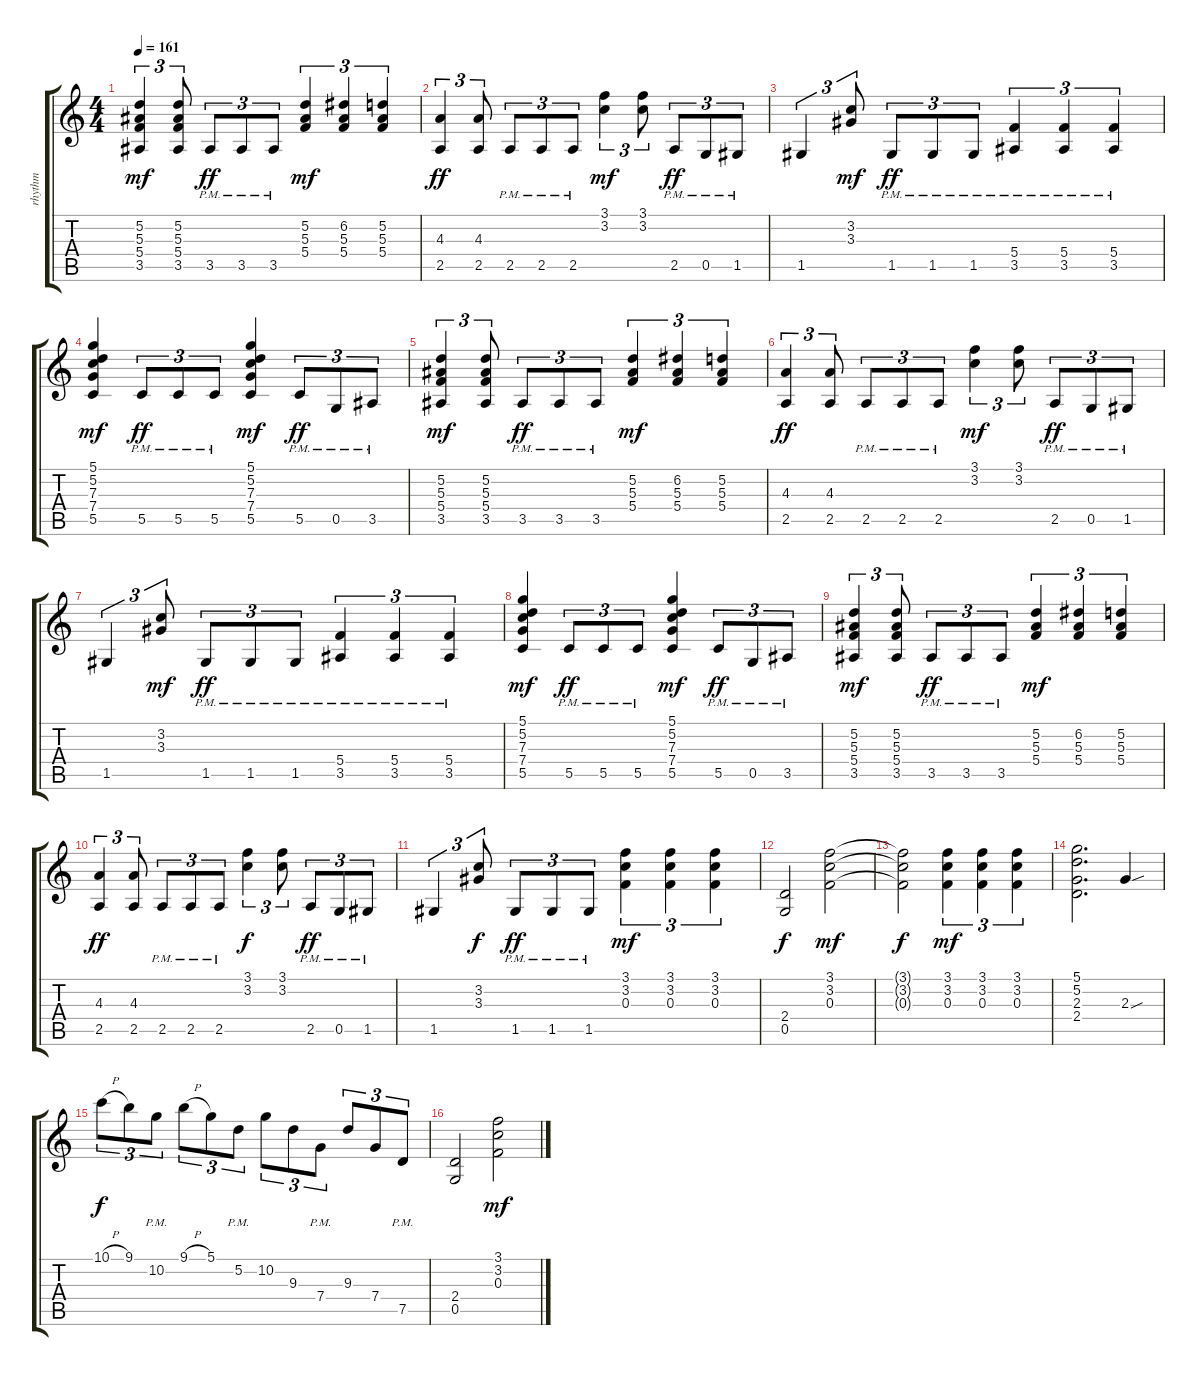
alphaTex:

\track ("rhythm" "rhythm") {instrument distortionguitar}
\staff {score tabs}
\tuning (D4 A3 F3 C3 G2 D2) {hide}
\ts (4 4)
\tempo 161
\clef g2
\ks c
(5.2 5.3 5.4 3.5).4{tu (3 2) dy mf} (5.2 5.3 5.4 3.5).8{tu (3 2)} 3.5{pm}.8{tu (3 2) dy ff} 3.5{pm}.8{tu (3 2)} 3.5{pm}.8{tu (3 2)} (5.2 5.3 5.4).4{tu (3 2) dy mf} (6.2 5.3 5.4).4{tu (3 2)} (5.2 5.3 5.4).4{tu (3 2)} |
(4.3 2.5).4{tu (3 2) dy ff} (4.3 2.5).8{tu (3 2)} 2.5{pm}.8{tu (3 2)} 2.5{pm}.8{tu (3 2)} 2.5{pm}.8{tu (3 2)} (3.1 3.2).4{tu (3 2) dy mf} (3.1 3.2).8{tu (3 2)} 2.5{pm}.8{tu (3 2) dy ff} 0.5{pm}.8{tu (3 2)} 1.5{pm}.8{tu (3 2)} |
1.5.4{tu (3 2)} (3.2 3.3).8{tu (3 2) dy mf} 1.5{pm}.8{tu (3 2) dy ff} 1.5{pm}.8{tu (3 2)} 1.5{pm}.8{tu (3 2)} (5.4{pm} 3.5{pm}).4{tu (3 2)} (5.4{pm} 3.5{pm}).4{tu (3 2)} (5.4{pm} 3.5{pm}).4{tu (3 2)} |
(5.1 5.2 7.3 7.4 5.5).4{dy mf} 5.5{pm}.8{tu (3 2) dy ff} 5.5{pm}.8{tu (3 2)} 5.5{pm}.8{tu (3 2)} (5.1 5.2 7.3 7.4 5.5).4{dy mf} 5.5{pm}.8{tu (3 2) dy ff} 0.5{pm}.8{tu (3 2)} 3.5{pm}.8{tu (3 2)} |
(5.2 5.3 5.4 3.5).4{tu (3 2) dy mf} (5.2 5.3 5.4 3.5).8{tu (3 2)} 3.5{pm}.8{tu (3 2) dy ff} 3.5{pm}.8{tu (3 2)} 3.5{pm}.8{tu (3 2)} (5.2 5.3 5.4).4{tu (3 2) dy mf} (6.2 5.3 5.4).4{tu (3 2)} (5.2 5.3 5.4).4{tu (3 2)} |
(4.3 2.5).4{tu (3 2) dy ff} (4.3 2.5).8{tu (3 2)} 2.5{pm}.8{tu (3 2)} 2.5{pm}.8{tu (3 2)} 2.5{pm}.8{tu (3 2)} (3.1 3.2).4{tu (3 2) dy mf} (3.1 3.2).8{tu (3 2)} 2.5{pm}.8{tu (3 2) dy ff} 0.5{pm}.8{tu (3 2)} 1.5{pm}.8{tu (3 2)} |
1.5.4{tu (3 2)} (3.2 3.3).8{tu (3 2) dy mf} 1.5{pm}.8{tu (3 2) dy ff} 1.5{pm}.8{tu (3 2)} 1.5{pm}.8{tu (3 2)} (5.4{pm} 3.5{pm}).4{tu (3 2)} (5.4{pm} 3.5{pm}).4{tu (3 2)} (5.4{pm} 3.5{pm}).4{tu (3 2)} |
(5.1 5.2 7.3 7.4 5.5).4{dy mf} 5.5{pm}.8{tu (3 2) dy ff} 5.5{pm}.8{tu (3 2)} 5.5{pm}.8{tu (3 2)} (5.1 5.2 7.3 7.4 5.5).4{dy mf} 5.5{pm}.8{tu (3 2) dy ff} 0.5{pm}.8{tu (3 2)} 3.5{pm}.8{tu (3 2)} |
(5.2 5.3 5.4 3.5).4{tu (3 2) dy mf} (5.2 5.3 5.4 3.5).8{tu (3 2)} 3.5{pm}.8{tu (3 2) dy ff} 3.5{pm}.8{tu (3 2)} 3.5{pm}.8{tu (3 2)} (5.2 5.3 5.4).4{tu (3 2) dy mf} (6.2 5.3 5.4).4{tu (3 2)} (5.2 5.3 5.4).4{tu (3 2)} |
(4.3 2.5).4{tu (3 2) dy ff} (4.3 2.5).8{tu (3 2)} 2.5{pm}.8{tu (3 2)} 2.5{pm}.8{tu (3 2)} 2.5{pm}.8{tu (3 2)} (3.1 3.2).4{tu (3 2) dy f} (3.1 3.2).8{tu (3 2)} 2.5{pm}.8{tu (3 2) dy ff} 0.5{pm}.8{tu (3 2)} 1.5{pm}.8{tu (3 2)} |
1.5.4{tu (3 2)} (3.2 3.3).8{tu (3 2) dy f} 1.5{pm}.8{tu (3 2) dy ff} 1.5{pm}.8{tu (3 2)} 1.5{pm}.8{tu (3 2)} (3.1 3.2 0.3).4{tu (3 2) dy mf} (3.1 3.2 0.3).4{tu (3 2)} (3.1 3.2 0.3).4{tu (3 2)} |
(2.4 0.5).2{dy f} (3.1 3.2 0.3).2{dy mf} |
(3.1{t} 3.2{t} 0.3{t}).2{dy f} (3.1 3.2 0.3).4{tu (3 2) dy mf} (3.1 3.2 0.3).4{tu (3 2)} (3.1 3.2 0.3).4{tu (3 2)} |
(5.1 5.2 2.3 2.4).2{d} 2.3{sou}.4 |
10.1{h}.8{tu (3 2) dy f} 9.1.8{tu (3 2)} 10.2{pm}.8{tu (3 2)} 9.1{h}.8{tu (3 2)} 5.1.8{tu (3 2)} 5.2{pm}.8{tu (3 2)} 10.2.8{tu (3 2)} 9.3.8{tu (3 2)} 7.4{pm}.8{tu (3 2)} 9.3.8{tu (3 2)} 7.4.8{tu (3 2)} 7.5{pm}.8{tu (3 2)} |
(2.4 0.5).2 (3.1 3.2 0.3).2{dy mf}
